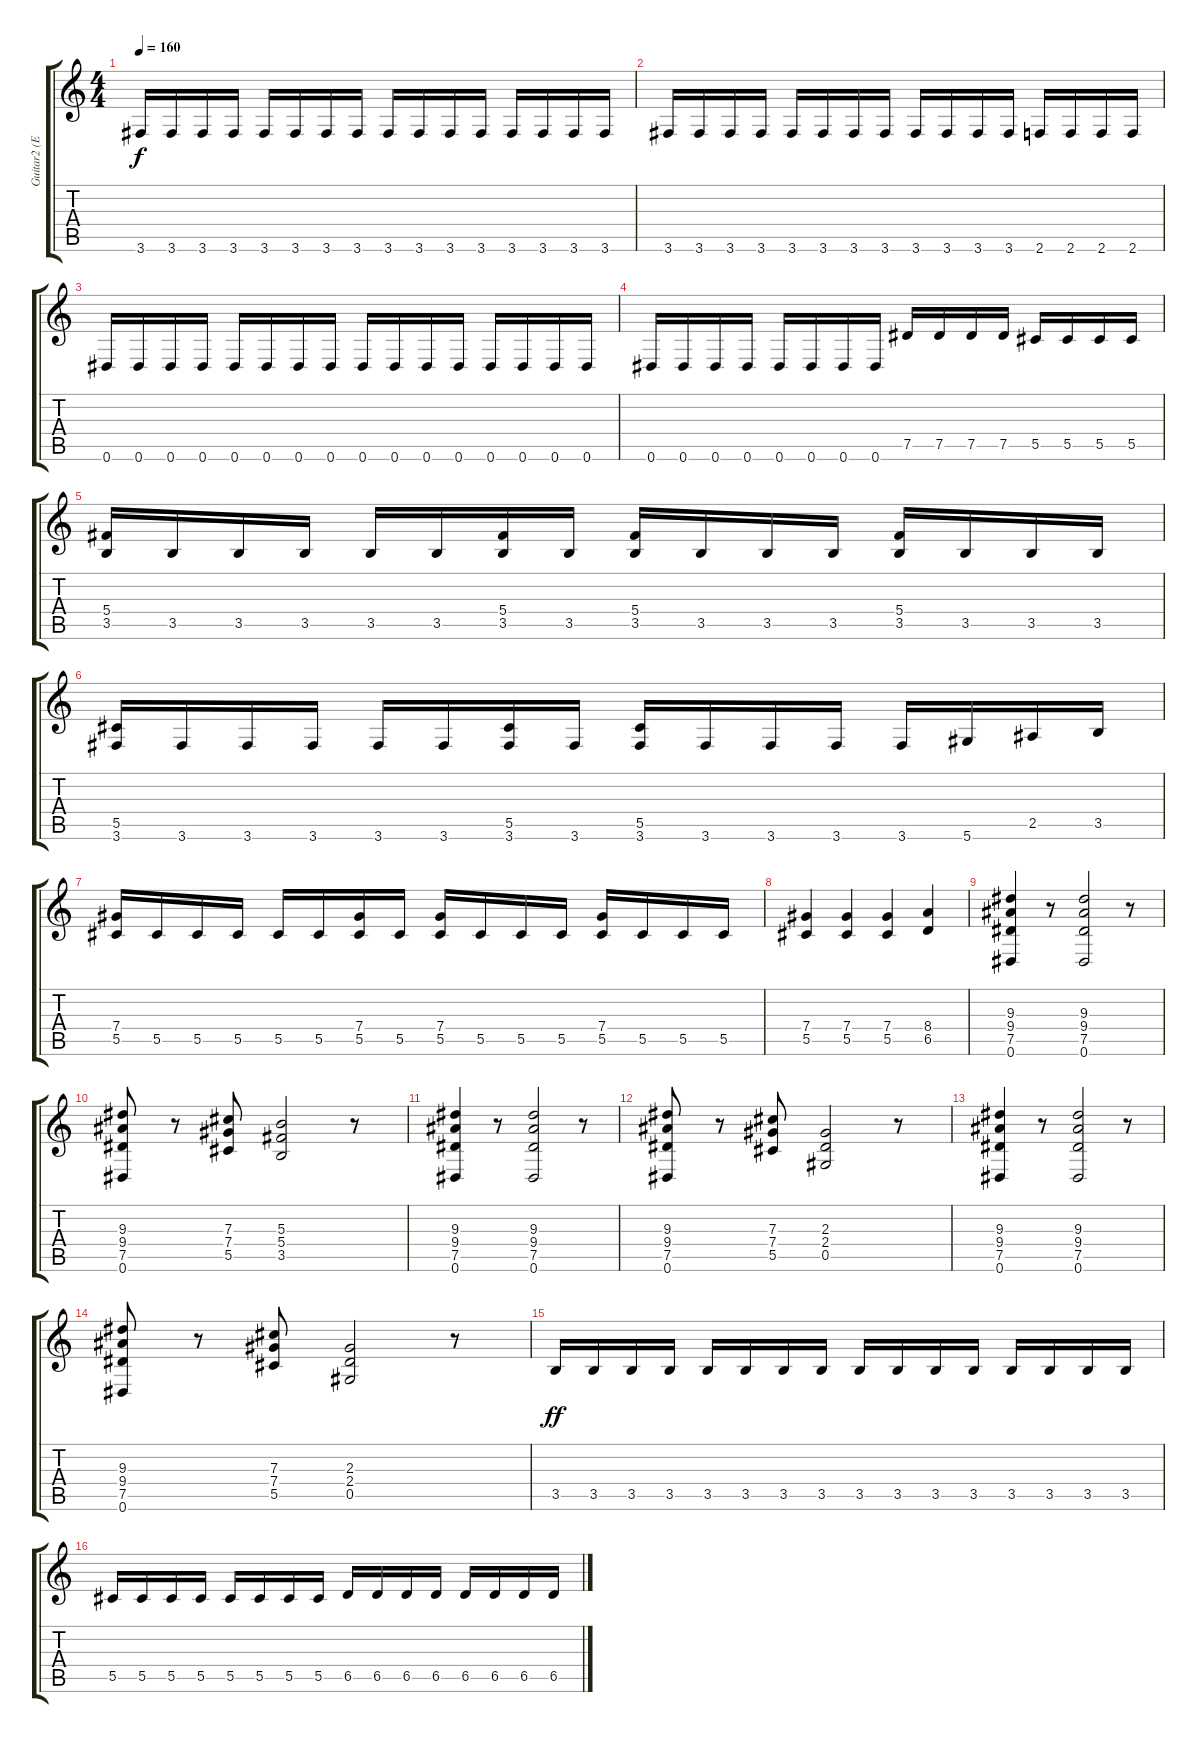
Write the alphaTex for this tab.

\track ("Guitar2 (Eb-tuning)" "Guitar2 (E") {instrument overdrivenguitar}
\staff {score tabs}
\tuning (Eb4 Bb3 Gb3 Db3 Ab2 Eb2) {hide}
\ts (4 4)
\tempo 160
\clef g2
\ks c
3.6.16{dy f} 3.6.16 3.6.16 3.6.16 3.6.16 3.6.16 3.6.16 3.6.16 3.6.16 3.6.16 3.6.16 3.6.16 3.6.16 3.6.16 3.6.16 3.6.16 |
3.6.16 3.6.16 3.6.16 3.6.16 3.6.16 3.6.16 3.6.16 3.6.16 3.6.16 3.6.16 3.6.16 3.6.16 2.6.16 2.6.16 2.6.16 2.6.16 |
0.6.16 0.6.16 0.6.16 0.6.16 0.6.16 0.6.16 0.6.16 0.6.16 0.6.16 0.6.16 0.6.16 0.6.16 0.6.16 0.6.16 0.6.16 0.6.16 |
0.6.16 0.6.16 0.6.16 0.6.16 0.6.16 0.6.16 0.6.16 0.6.16 7.5.16 7.5.16 7.5.16 7.5.16 5.5.16 5.5.16 5.5.16 5.5.16 |
(5.4 3.5).16 3.5.16 3.5.16 3.5.16 3.5.16 3.5.16 (5.4 3.5).16 3.5.16 (5.4 3.5).16 3.5.16 3.5.16 3.5.16 (5.4 3.5).16 3.5.16 3.5.16 3.5.16 |
(5.5 3.6).16 3.6.16 3.6.16 3.6.16 3.6.16 3.6.16 (5.5 3.6).16 3.6.16 (5.5 3.6).16 3.6.16 3.6.16 3.6.16 3.6.16 5.6.16 2.5.16 3.5.16 |
(7.4 5.5).16 5.5.16 5.5.16 5.5.16 5.5.16 5.5.16 (7.4 5.5).16 5.5.16 (7.4 5.5).16 5.5.16 5.5.16 5.5.16 (7.4 5.5).16 5.5.16 5.5.16 5.5.16 |
(7.4 5.5).4 (7.4 5.5).4 (7.4 5.5).4 (8.4 6.5).4 |
(9.3 9.4 7.5 0.6).4 r.8 (9.3 9.4 7.5 0.6).2 r.8 |
(9.3 9.4 7.5 0.6).8 r.8 (7.3 7.4 5.5).8 (5.3 5.4 3.5).2 r.8 |
(9.3 9.4 7.5 0.6).4 r.8 (9.3 9.4 7.5 0.6).2 r.8 |
(9.3 9.4 7.5 0.6).8 r.8 (7.3 7.4 5.5).8 (2.3 2.4 0.5).2 r.8 |
(9.3 9.4 7.5 0.6).4 r.8 (9.3 9.4 7.5 0.6).2 r.8 |
(9.3 9.4 7.5 0.6).8 r.8 (7.3 7.4 5.5).8 (2.3 2.4 0.5).2 r.8 |
3.5.16{dy ff} 3.5.16 3.5.16 3.5.16 3.5.16 3.5.16 3.5.16 3.5.16 3.5.16 3.5.16 3.5.16 3.5.16 3.5.16 3.5.16 3.5.16 3.5.16 |
5.5.16 5.5.16 5.5.16 5.5.16 5.5.16 5.5.16 5.5.16 5.5.16 6.5.16 6.5.16 6.5.16 6.5.16 6.5.16 6.5.16 6.5.16 6.5.16
